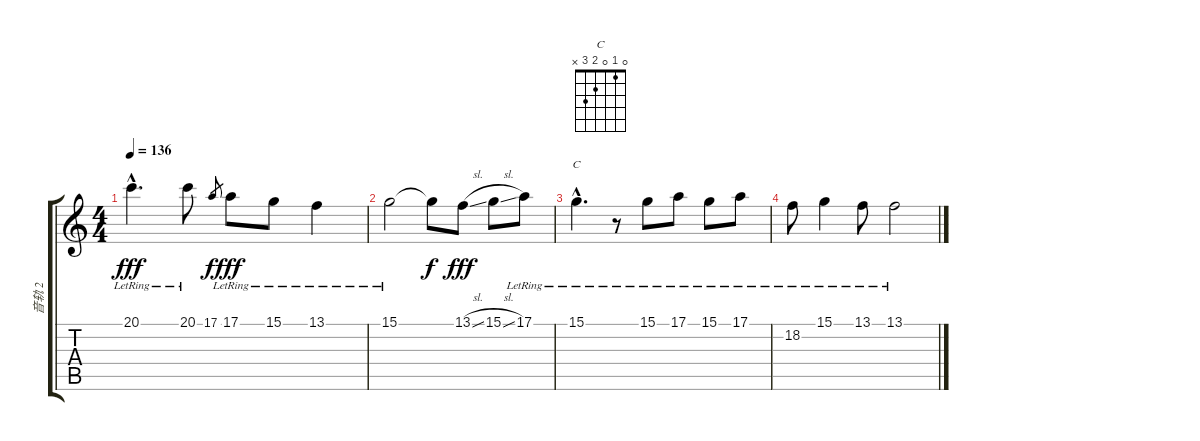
\track ("音轨 2" "音轨 2") {instrument brightacousticpiano}
\staff {score tabs}
\tuning (E4 B3 G3 D3 A2 E2) {hide}
\chord ("C" 0 1 0 2 3 x)
\ts (4 4)
\tempo 136
\clef g2
\ks c
20.1{hac lr}.4{d dy fff} 20.1{lr}.8 17.1.8{gr dy f} 17.1{lr}.8{dy fff} 15.1{lr}.8 13.1{lr}.4 |
15.1{lr}.2 15.1{t}.8{dy f} 13.1{sl}.8{dy fff} 15.1{sl}.8 17.1{lr}.8 |
15.1{hac lr}.4{d ch "C"} r.8 15.1{lr}.8 17.1{lr}.8 15.1{lr}.8 17.1{lr}.8 |
18.2{lr}.8 15.1{lr}.4 13.1{lr}.8 13.1{lr}.2
